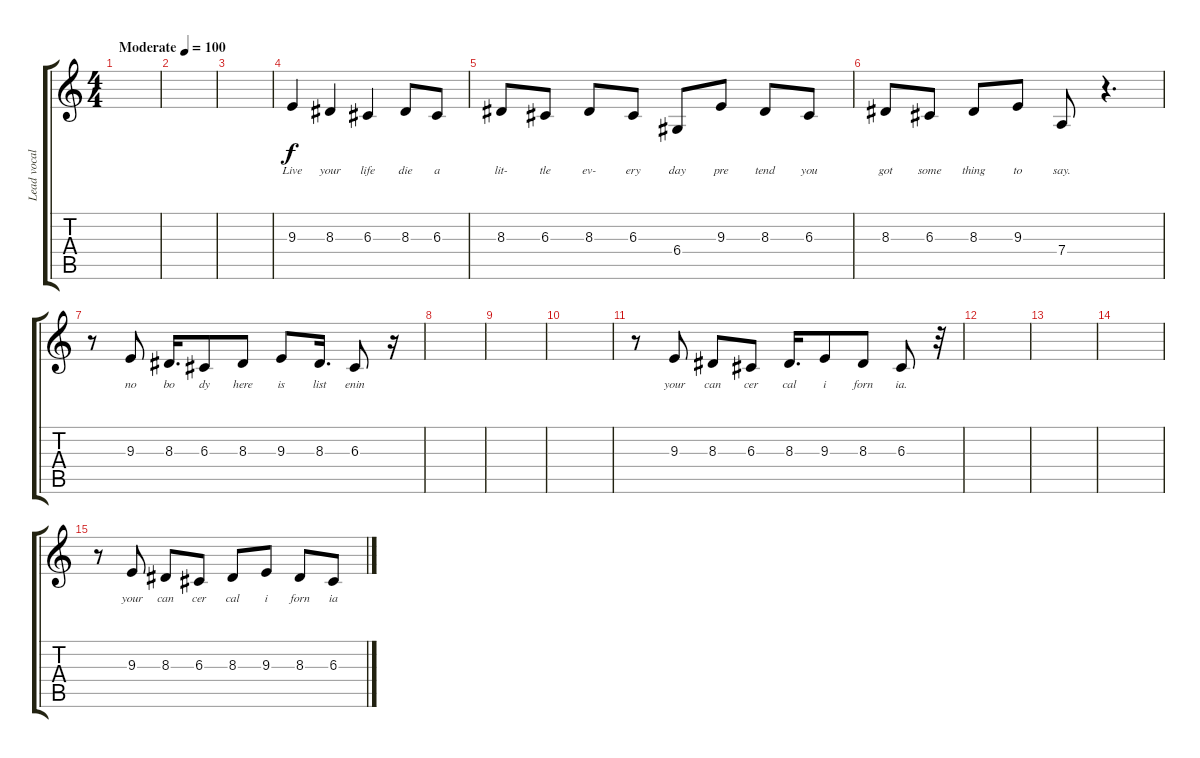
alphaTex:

\track ("Lead vocals" "Lead vocal") {instrument altosax}
\staff {score tabs}
\tuning (E4 B3 G3 D3 A2 D2) {hide}
\ts (4 4)
\tempo (100 "Moderate")
\clef g2
\ks c
|
|
|
9.3.4{lyrics (0 "Live") lyrics (1 "") lyrics (2 "") lyrics (3 "") lyrics (4 "")} 8.3.4{lyrics (0 "your") lyrics (1 "") lyrics (2 "") lyrics (3 "") lyrics (4 "")} 6.3.4{lyrics (0 "life") lyrics (1 "") lyrics (2 "") lyrics (3 "") lyrics (4 "")} 8.3.8{lyrics (0 "die") lyrics (1 "") lyrics (2 "") lyrics (3 "") lyrics (4 "")} 6.3.8{lyrics (0 "a") lyrics (1 "") lyrics (2 "") lyrics (3 "") lyrics (4 "")} |
8.3.8{lyrics (0 "lit-") lyrics (1 "") lyrics (2 "") lyrics (3 "") lyrics (4 "")} 6.3.8{lyrics (0 "tle") lyrics (1 "") lyrics (2 "") lyrics (3 "") lyrics (4 "")} 8.3.8{lyrics (0 "ev-") lyrics (1 "") lyrics (2 "") lyrics (3 "") lyrics (4 "")} 6.3.8{lyrics (0 "ery") lyrics (1 "") lyrics (2 "") lyrics (3 "") lyrics (4 "")} 6.4.8{lyrics (0 "day") lyrics (1 "") lyrics (2 "") lyrics (3 "") lyrics (4 "")} 9.3.8{lyrics (0 "pre") lyrics (1 "") lyrics (2 "") lyrics (3 "") lyrics (4 "")} 8.3.8{lyrics (0 "tend") lyrics (1 "") lyrics (2 "") lyrics (3 "") lyrics (4 "")} 6.3.8{lyrics (0 "you") lyrics (1 "") lyrics (2 "") lyrics (3 "") lyrics (4 "")} |
8.3.8{lyrics (0 "got") lyrics (1 "") lyrics (2 "") lyrics (3 "") lyrics (4 "")} 6.3.8{lyrics (0 "some") lyrics (1 "") lyrics (2 "") lyrics (3 "") lyrics (4 "")} 8.3.8{lyrics (0 "thing") lyrics (1 "") lyrics (2 "") lyrics (3 "") lyrics (4 "")} 9.3.8{lyrics (0 "to") lyrics (1 "") lyrics (2 "") lyrics (3 "") lyrics (4 "")} 7.4.8{lyrics (0 "say.") lyrics (1 "") lyrics (2 "") lyrics (3 "") lyrics (4 "")} r.4{d} |
r.8 9.3.8{lyrics (0 "no") lyrics (1 "") lyrics (2 "") lyrics (3 "") lyrics (4 "")} 8.3.16{d lyrics (0 "bo") lyrics (1 "") lyrics (2 "") lyrics (3 "") lyrics (4 "")} 6.3.8{lyrics (0 "dy") lyrics (1 "") lyrics (2 "") lyrics (3 "") lyrics (4 "")} 8.3.8{lyrics (0 "here") lyrics (1 "") lyrics (2 "") lyrics (3 "") lyrics (4 "")} 9.3.8{lyrics (0 "is") lyrics (1 "") lyrics (2 "") lyrics (3 "") lyrics (4 "")} 8.3.16{d lyrics (0 "list") lyrics (1 "") lyrics (2 "") lyrics (3 "") lyrics (4 "")} 6.3.8{lyrics (0 "enin") lyrics (1 "") lyrics (2 "") lyrics (3 "") lyrics (4 "")} r.16 |
|
|
|
r.8 9.3.8{lyrics (0 "your") lyrics (1 "") lyrics (2 "") lyrics (3 "") lyrics (4 "")} 8.3.8{lyrics (0 "can") lyrics (1 "") lyrics (2 "") lyrics (3 "") lyrics (4 "")} 6.3.8{lyrics (0 "cer") lyrics (1 "") lyrics (2 "") lyrics (3 "") lyrics (4 "")} 8.3.16{d lyrics (0 "cal") lyrics (1 "") lyrics (2 "") lyrics (3 "") lyrics (4 "")} 9.3.8{lyrics (0 "i") lyrics (1 "") lyrics (2 "") lyrics (3 "") lyrics (4 "")} 8.3.8{lyrics (0 "forn") lyrics (1 "") lyrics (2 "") lyrics (3 "") lyrics (4 "")} 6.3.8{lyrics (0 "ia.") lyrics (1 "") lyrics (2 "") lyrics (3 "") lyrics (4 "")} r.32 |
|
|
|
r.8 9.3.8{lyrics (0 "your") lyrics (1 "") lyrics (2 "") lyrics (3 "") lyrics (4 "")} 8.3.8{lyrics (0 "can") lyrics (1 "") lyrics (2 "") lyrics (3 "") lyrics (4 "")} 6.3.8{lyrics (0 "cer") lyrics (1 "") lyrics (2 "") lyrics (3 "") lyrics (4 "")} 8.3.8{lyrics (0 "cal") lyrics (1 "") lyrics (2 "") lyrics (3 "") lyrics (4 "")} 9.3.8{lyrics (0 "i") lyrics (1 "") lyrics (2 "") lyrics (3 "") lyrics (4 "")} 8.3.8{lyrics (0 "forn") lyrics (1 "") lyrics (2 "") lyrics (3 "") lyrics (4 "")} 6.3.8{lyrics (0 "ia") lyrics (1 "") lyrics (2 "") lyrics (3 "") lyrics (4 "")}
